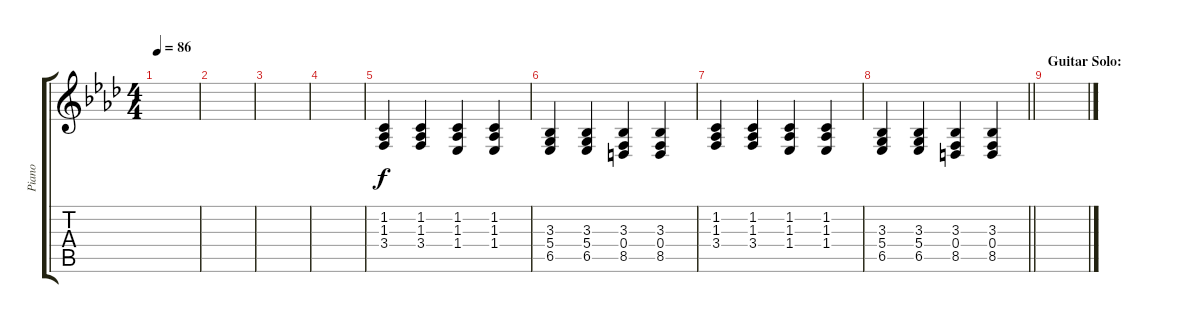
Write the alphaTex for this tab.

\track ("Piano" "Piano") {instrument acousticgrandpiano}
\staff {score tabs}
\tuning (E4 B3 G3 D3 A2 E2) {hide}
\ts (4 4)
\tempo 86
\clef g2
\ks ab
|
|
|
|
(1.2 1.3 3.4).4 (1.2 1.3 3.4).4 (1.2 1.3 1.4).4 (1.2 1.3 1.4).4 |
(3.3 5.4 6.5).4 (3.3 5.4 6.5).4 (3.3 0.4 8.5).4 (3.3 0.4 8.5).4 |
(1.2 1.3 3.4).4 (1.2 1.3 3.4).4 (1.2 1.3 1.4).4 (1.2 1.3 1.4).4 |
\barLineRight lightlight
(3.3 5.4 6.5).4 (3.3 5.4 6.5).4 (3.3 0.4 8.5).4 (3.3 0.4 8.5).4 |
\section ("" "Guitar Solo:")
